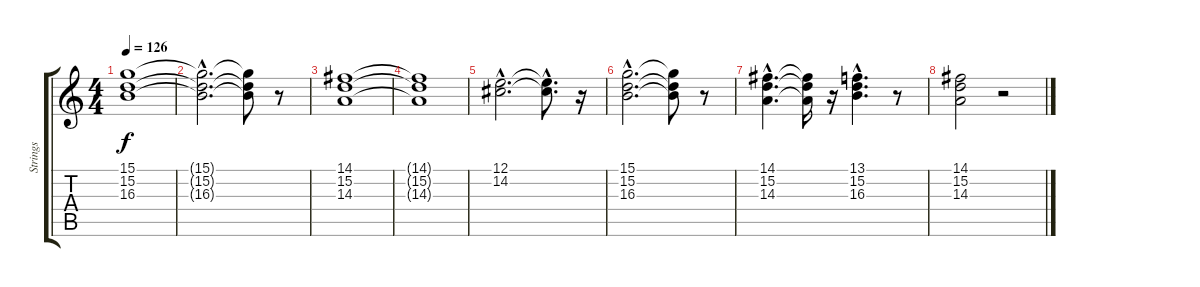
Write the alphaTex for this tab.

\track ("Strings " "Strings ") {instrument stringensemble1}
\staff {score tabs}
\tuning (E4 B3 G3 D3 A2 E2) {hide}
\ts (4 4)
\tempo 126
\clef g2
\ks c
(15.1 15.2 16.3).1{dy f} |
(15.1{hac t} 15.2{hac t} 16.3{hac t}).2{d} (15.1{t} 15.2{t} 16.3{t}).8 r.8 |
(14.1 15.2 14.3).1 |
(14.1{t} 15.2{t} 14.3{t}).1 |
(12.1{hac} 14.2{hac}).2{d} (12.1{hac t} 14.2{hac t}).8{d} r.16 |
(15.1{hac} 15.2{hac} 16.3{hac}).2{d} (15.1{t} 15.2{t} 16.3{t}).8 r.8 |
(14.1{hac} 15.2{hac} 14.3{hac}).4{d} (14.1{t} 15.2{t} 14.3{t}).16 r.16 (13.1{hac} 15.2{hac} 16.3{hac}).4{d} r.8 |
(14.1 15.2 14.3).2 r.2
